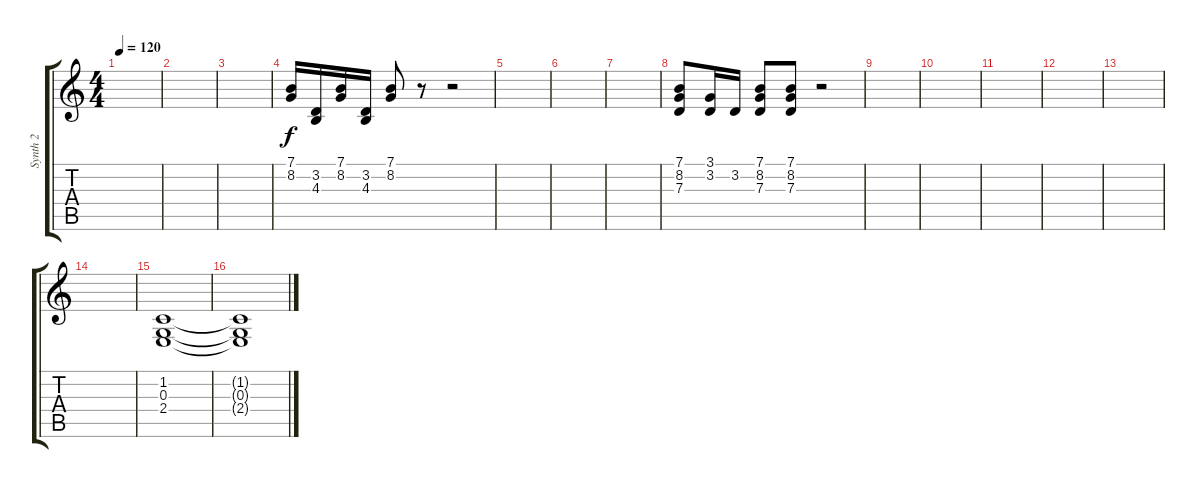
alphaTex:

\track ("Synth 2" "Synth 2") {instrument tubularbells}
\staff {score tabs}
\tuning (E4 B3 G3 D3 A2 E2) {hide}
\ts (4 4)
\tempo 120
\clef g2
\ks c
|
|
|
(7.1 8.2).16{instrument marimba} (3.2 4.3).16 (7.1 8.2).16 (3.2 4.3).16 (7.1 8.2).8 r.8 r.2 |
|
|
|
(7.1 8.2 7.3).8 (3.1 3.2).16 3.2.16 (7.1 8.2 7.3).8 (7.1 8.2 7.3).8 r.2 |
|
|
|
|
|
|
(1.2 0.3 2.4).1{instrument pad8sweep} |
(1.2{t} 0.3{t} 2.4{t}).1
